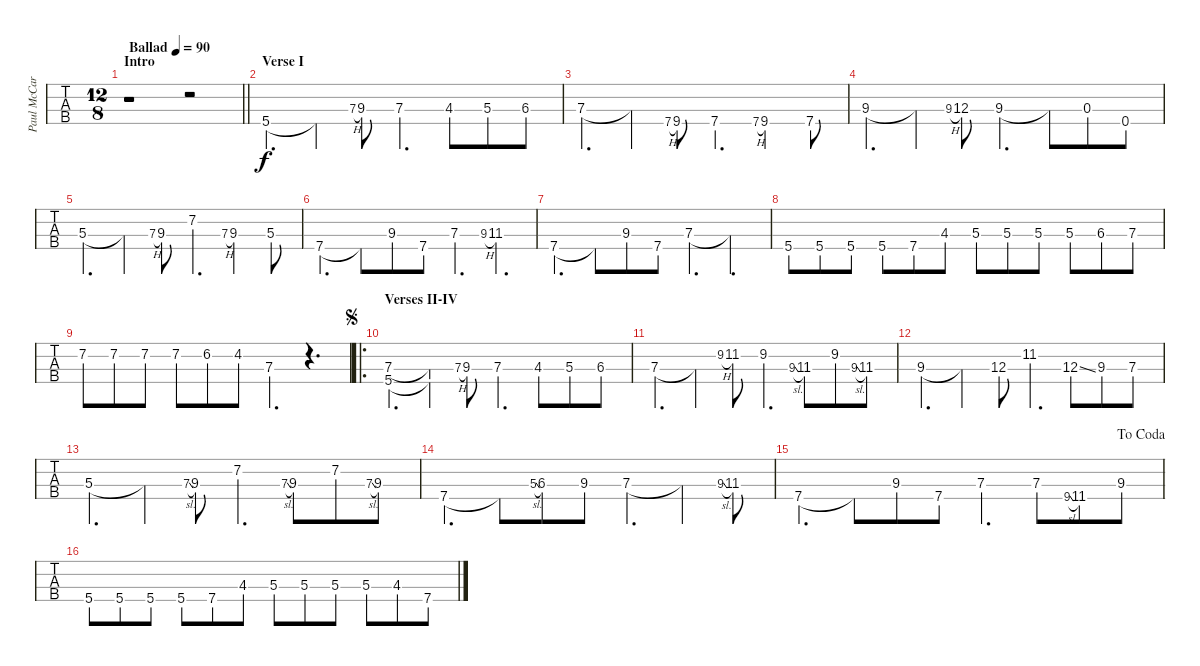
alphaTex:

\track ("Paul McCartney's bass" "Paul McCar") {instrument electricbassfinger}
\staff {tabs}
\tuning (G2 D2 A1 E1) {hide}
\ts (12 8)
\section ("" "Intro")
\tempo (90 "Ballad")
\clef f4
\barLineRight lightlight
\ks a
r.1{dy f instrument electricbassfinger} r.2 |
\section ("" "Verse I")
5.4.4{d} 5.4{t}.4 7.3{h}.8{gr} 9.3.8 7.3.4{d} 4.3.8 5.3.8 6.3.8 |
7.3.4{d} 7.3{t}.4 7.4{h}.8{gr} 9.4.8 7.4.4{d} 7.4{h}.8{gr} 9.4.4 7.4.8 |
9.3.4{d} 9.3{t}.4 9.3{h}.8{gr} 12.3.8 9.3.4{d} 9.3{t}.8 0.3.8 0.4.8 |
5.3.4{d} 5.3{t}.4 7.3{h}.8{gr} 9.3.8 7.2.4{d} 7.3{h}.8{gr} 9.3.4 5.3.8 |
7.4.4{d} 7.4{t}.8 9.3.8 7.4.8 7.3.4{d} 9.3{h}.8{gr} 11.3.4{d} |
7.4.4{d} 7.4{t}.8 9.3.8 7.4.8 7.3.4{d} 7.3{t}.4{d} |
5.4.8 5.4.8 5.4.8 5.4.8 7.4.8 4.3.8 5.3.8 5.3.8 5.3.8 5.3.8 6.3.8 7.3.8 |
7.2.8 7.2.8 7.2.8 7.2.8 6.2.8 4.2.8 7.3.4{d} r.4{d} |
\ro
\section ("" "Verses II-IV")
\jump segno
(7.3 5.4).4{d} (7.3{t} 5.4{t}).4 7.3{h}.8{gr} 9.3.8 7.3.4{d} 4.3.8 5.3.8 6.3.8 |
7.3.4{d} 7.3{t}.4 9.2{h}.8{gr} 11.2.8 9.2.4{d} 9.3{sl}.8{gr} 11.3.8 9.2.8 9.3{sl}.8{gr} 11.3.8 |
9.3.4{d} 9.3{t}.4 12.3.8 11.2.4{d} 12.3{ss}.8 9.3.8 7.3.8 |
5.3.4{d} 5.3{t}.4 7.3{sl}.8{gr} 9.3.8 7.2.4{d} 7.3{sl}.8{gr} 9.3.8 7.2.8 7.3{sl}.8{gr} 9.3.8 |
7.4.4{d} 7.4{t}.8 5.3{sl}.8{gr} 6.3.8 9.3.8 7.3.4{d} 7.3{t}.4 9.3{sl}.8{gr} 11.3.8 |
\jump dacoda
7.4.4{d} 7.4{t}.8 9.3.8 7.4.8 7.3.4{d} 7.3.8 9.4{sl}.8{gr} 11.4.8 9.3.8 |
5.4.8 5.4.8 5.4.8 5.4.8 7.4.8 4.3.8 5.3.8 5.3.8 5.3.8 5.3.8 4.3.8 7.4.8
